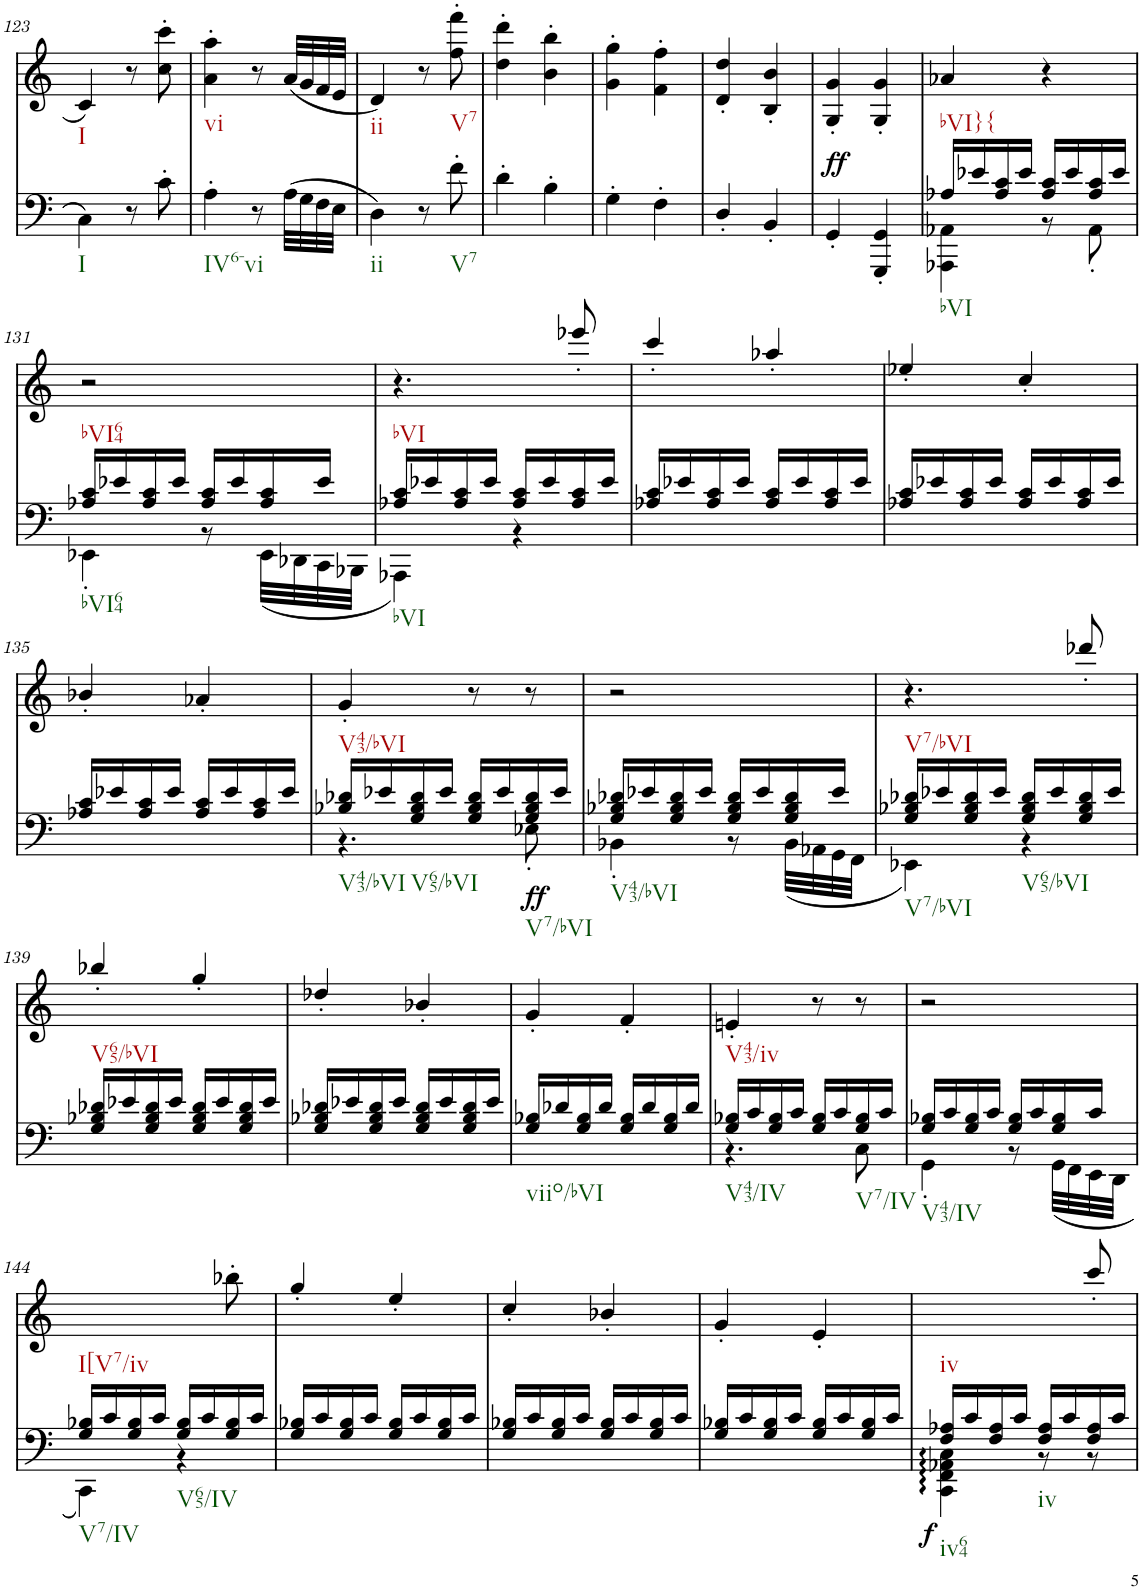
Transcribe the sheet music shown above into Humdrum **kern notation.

**kern	**dynam	**kern
*part2	*part2	*part1
*staff2	*staff2	*staff1
*I"piano	*	*I"piano
*I'Pno	*	*I'Pno
!!LO:PB:g=z
*clefF4	*	*clefG2
*k[]	*	*k[]
*M2/4	*	*M2/4
=123	=123	=123
4C\	.	4c/
8r	.	8r
8c'\	.	8cc\' 8ccc\'
=124	=124	=124
4A'\	.	4a\' 4aa\'
8r	.	8r
(32A\LLL	.	(32a/LLL
32G\	.	32g/
32F\	.	32f/
32E\JJJ	.	32e/JJJ
=125	=125	=125
4D\)	.	4d/)
8r	.	8r
8f'\	.	8ff\' 8fff\'
=126	=126	=126
4d'\	.	4dd\' 4ddd\'
4B'\	.	4b\' 4bb\'
=127	=127	=127
4G'\	.	4g\' 4gg\'
4F'\	.	4f\' 4ff\'
=128	=128	=128
4D'/	.	4d/' 4dd/'
4BB'/	.	4B/' 4b/'
=129	=129	=129
!	!LO:DY:a	!
4GG'/	ff	4G/' 4g/'
4GGG/' 4GG/'	.	4G/' 4g/'
=130	=130	=130
*^	*	*
16A-X/LL	4AAA-X\ 4AA-X\	.	4a-X/
16e-X/	.	.	.
16A-/ 16c/	.	.	.
16e-/JJ	.	.	.
16A-/ 16c/LL	8r	.	4r
16e-/	.	.	.
16A-/ 16c/	8AA-'\	.	.
16e-/JJ	.	.	.
!!LO:LB:g=z
=131	=131	=131	=131
16A-X/ 16c/LL	4EE-X'\	.	2r
16e-X/	.	.	.
16A-/ 16c/	.	.	.
16e-/JJ	.	.	.
16A-/ 16c/LL	8r	.	.
16e-/	.	.	.
16A-/ 16c/	(32EE-\LLL	.	.
.	32DD-X\	.	.
16e-/JJ	32CC\	.	.
.	32BBB-X\JJJ	.	.
=132	=132	=132	=132
16A-X/ 16c/LL	4AAA-X\)	.	4.r
16e-X/	.	.	.
16A-/ 16c/	.	.	.
16e-/JJ	.	.	.
16A-/ 16c/LL	4r	.	.
16e-/	.	.	.
16A-/ 16c/	.	.	8eee-X'/
16e-/JJ	.	.	.
*v	*v	*	*
=133	=133	=133
16A-X/ 16c/LL	.	4ccc'/
16e-X/	.	.
16A-/ 16c/	.	.
16e-/JJ	.	.
16A-/ 16c/LL	.	4aa-X'/
16e-/	.	.
16A-/ 16c/	.	.
16e-/JJ	.	.
=134	=134	=134
16A-X/ 16c/LL	.	4ee-X'/
16e-X/	.	.
16A-/ 16c/	.	.
16e-/JJ	.	.
16A-/ 16c/LL	.	4cc'/
16e-/	.	.
16A-/ 16c/	.	.
16e-/JJ	.	.
!!LO:LB:g=z
=135	=135	=135
16A-X/ 16c/LL	.	4b-X'/
16e-X/	.	.
16A-/ 16c/	.	.
16e-/JJ	.	.
16A-/ 16c/LL	.	4a-X'/
16e-/	.	.
16A-/ 16c/	.	.
16e-/JJ	.	.
=136	=136	=136
*^	*	*
16B-X/ 16d-X/LL	4.r	.	4g'/
16e-X/	.	.	.
16G/ 16B-/ 16d-/	.	.	.
16e-/JJ	.	.	.
16G/ 16B-/ 16d-/LL	.	.	8r
16e-/	.	.	.
!	!	!LO:DY:b	!
16G/ 16B-/ 16d-/	8E-X'\	ff	8r
16e-/JJ	.	.	.
=137	=137	=137	=137
16G/ 16B-X/ 16d-X/LL	4BB-X'\	.	2r
16e-X/	.	.	.
16G/ 16B-/ 16d-/	.	.	.
16e-/JJ	.	.	.
16G/ 16B-/ 16d-/LL	8r	.	.
16e-/	.	.	.
16G/ 16B-/ 16d-/	(32BB-\LLL	.	.
.	32AA-X\	.	.
16e-/JJ	32GG\	.	.
.	32FF\JJJ	.	.
=138	=138	=138	=138
16G/ 16B-X/ 16d-X/LL	4EE-X\)	.	4.r
16e-X/	.	.	.
16G/ 16B-/ 16d-/	.	.	.
16e-/JJ	.	.	.
16G/ 16B-/ 16d-/LL	4r	.	.
16e-/	.	.	.
16G/ 16B-/ 16d-/	.	.	8ddd-X'/
16e-/JJ	.	.	.
*v	*v	*	*
!!LO:LB:g=z
=139	=139	=139
16G/ 16B-X/ 16d-X/LL	.	4bb-X'/
16e-X/	.	.
16G/ 16B-/ 16d-/	.	.
16e-/JJ	.	.
16G/ 16B-/ 16d-/LL	.	4gg'/
16e-/	.	.
16G/ 16B-/ 16d-/	.	.
16e-/JJ	.	.
=140	=140	=140
16G/ 16B-X/ 16d-X/LL	.	4dd-X'/
16e-X/	.	.
16G/ 16B-/ 16d-/	.	.
16e-/JJ	.	.
16G/ 16B-/ 16d-/LL	.	4b-X'/
16e-/	.	.
16G/ 16B-/ 16d-/	.	.
16e-/JJ	.	.
=141	=141	=141
16G/ 16B-X/LL	.	4g'/
16d-X/	.	.
16G/ 16B-/	.	.
16d-/JJ	.	.
16G/ 16B-/LL	.	4f'/
16d-/	.	.
16G/ 16B-/	.	.
16d-/JJ	.	.
=142	=142	=142
*^	*	*
16G/ 16B-X/LL	4.r	.	4en'/
16c/	.	.	.
16G/ 16B-/	.	.	.
16c/JJ	.	.	.
16G/ 16B-/LL	.	.	8r
16c/	.	.	.
16G/ 16B-/	8C\	.	8r
16c/JJ	.	.	.
=143	=143	=143	=143
16G/ 16B-X/LL	4GG'\	.	2r
16c/	.	.	.
16G/ 16B-/	.	.	.
16c/JJ	.	.	.
16G/ 16B-/LL	8r	.	.
16c/	.	.	.
16G/ 16B-/	(32GG\LLL	.	.
.	32FF\	.	.
16c/JJ	32EE\	.	.
.	32DD\JJJ	.	.
!!LO:LB:g=z
=144	=144	=144	=144
16G/ 16B-X/LL	4CC\)	.	4.ryy
16c/	.	.	.
16G/ 16B-/	.	.	.
16c/JJ	.	.	.
16G/ 16B-/LL	4r	.	.
16c/	.	.	.
16G/ 16B-/	.	.	8bb-X'\
16c/JJ	.	.	.
*v	*v	*	*
=145	=145	=145
16G/ 16B-X/LL	.	4gg'/
16c/	.	.
16G/ 16B-/	.	.
16c/JJ	.	.
16G/ 16B-/LL	.	4ee'/
16c/	.	.
16G/ 16B-/	.	.
16c/JJ	.	.
=146	=146	=146
16G/ 16B-X/LL	.	4cc'/
16c/	.	.
16G/ 16B-/	.	.
16c/JJ	.	.
16G/ 16B-/LL	.	4b-X'/
16c/	.	.
16G/ 16B-/	.	.
16c/JJ	.	.
=147	=147	=147
16G/ 16B-X/LL	.	4g'/
16c/	.	.
16G/ 16B-/	.	.
16c/JJ	.	.
16G/ 16B-/LL	.	4e'/
16c/	.	.
16G/ 16B-/	.	.
16c/JJ	.	.
=148	=148	=148
*^	*	*
!	!	!LO:DY:b	!
16F/ 16A-X/LL	4CC\ 4FF\ 4AA-X\ 4C\	f	4.ryy
16c/	.	.	.
16F/ 16A-/	.	.	.
16c/JJ	.	.	.
16F/ 16A-/LL	8r	.	.
16c/	.	.	.
16F/ 16A-/	8r	.	8ccc'/
16c/JJ	.	.	.
*v	*v	*	*
=	=	=
*-	*-	*-
